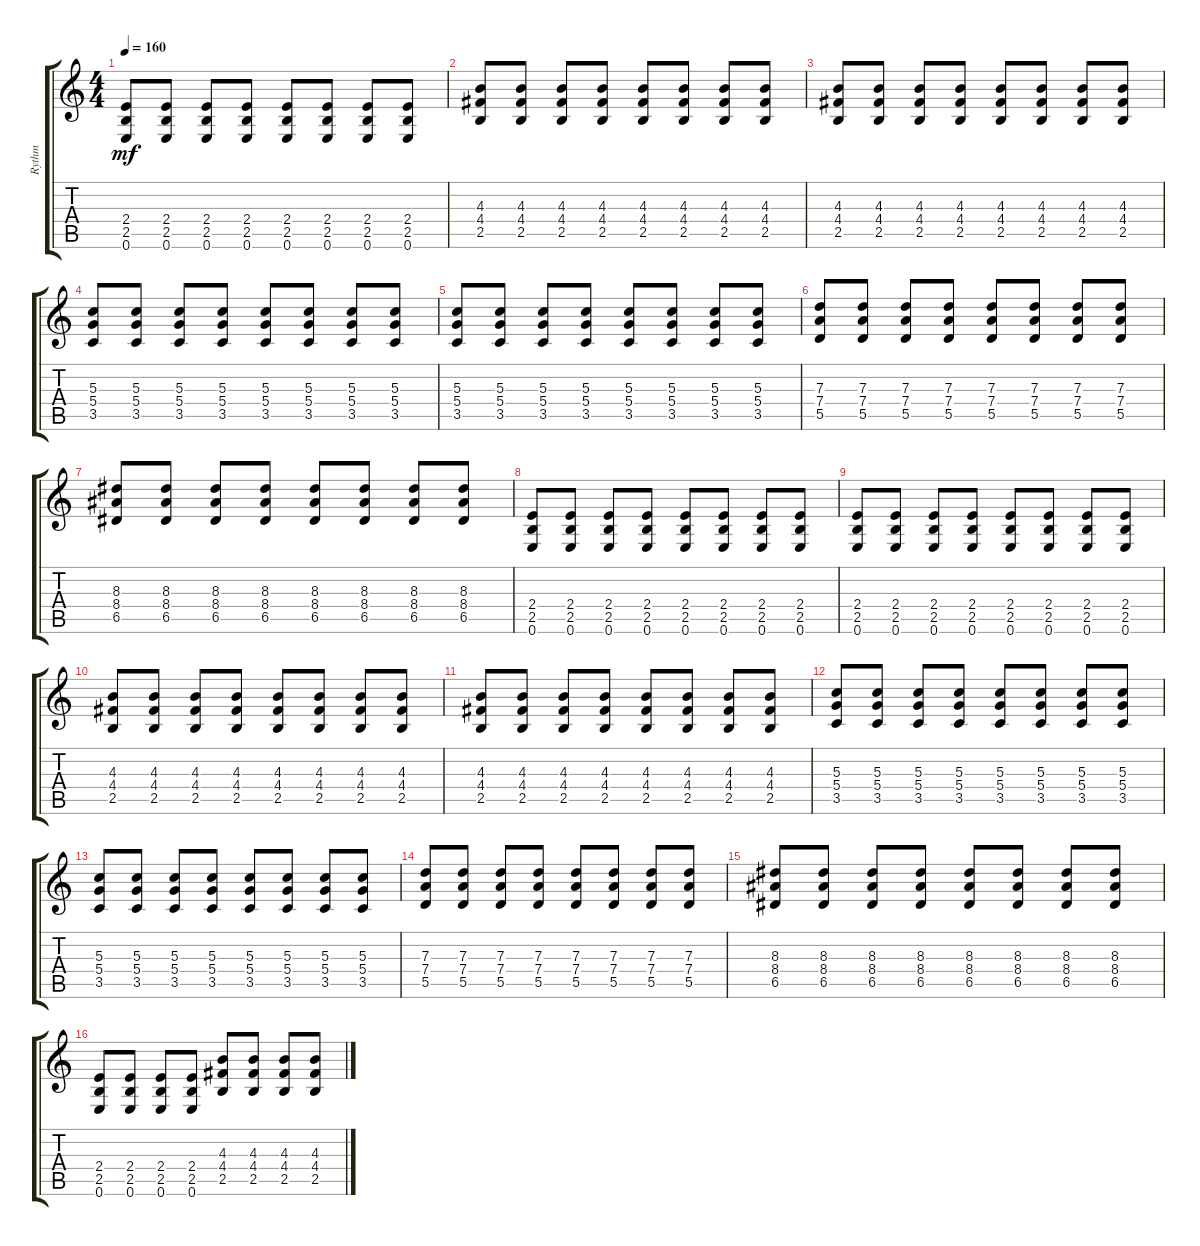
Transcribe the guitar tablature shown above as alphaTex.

\track ("Rythm" "Rythm") {instrument overdrivenguitar}
\staff {score tabs}
\tuning (E4 B3 G3 D3 A2 E2) {hide}
\ts (4 4)
\tempo 160
\clef g2
\ks c
(2.4 2.5 0.6).8{dy mf} (2.4 2.5 0.6).8 (2.4 2.5 0.6).8 (2.4 2.5 0.6).8 (2.4 2.5 0.6).8 (2.4 2.5 0.6).8 (2.4 2.5 0.6).8 (2.4 2.5 0.6).8 |
(4.3 4.4 2.5).8 (4.3 4.4 2.5).8 (4.3 4.4 2.5).8 (4.3 4.4 2.5).8 (4.3 4.4 2.5).8 (4.3 4.4 2.5).8 (4.3 4.4 2.5).8 (4.3 4.4 2.5).8 |
(4.3 4.4 2.5).8 (4.3 4.4 2.5).8 (4.3 4.4 2.5).8 (4.3 4.4 2.5).8 (4.3 4.4 2.5).8 (4.3 4.4 2.5).8 (4.3 4.4 2.5).8 (4.3 4.4 2.5).8 |
(5.3 5.4 3.5).8 (5.3 5.4 3.5).8 (5.3 5.4 3.5).8 (5.3 5.4 3.5).8 (5.3 5.4 3.5).8 (5.3 5.4 3.5).8 (5.3 5.4 3.5).8 (5.3 5.4 3.5).8 |
(5.3 5.4 3.5).8 (5.3 5.4 3.5).8 (5.3 5.4 3.5).8 (5.3 5.4 3.5).8 (5.3 5.4 3.5).8 (5.3 5.4 3.5).8 (5.3 5.4 3.5).8 (5.3 5.4 3.5).8 |
(7.3 7.4 5.5).8 (7.3 7.4 5.5).8 (7.3 7.4 5.5).8 (7.3 7.4 5.5).8 (7.3 7.4 5.5).8 (7.3 7.4 5.5).8 (7.3 7.4 5.5).8 (7.3 7.4 5.5).8 |
(8.3 8.4 6.5).8 (8.3 8.4 6.5).8 (8.3 8.4 6.5).8 (8.3 8.4 6.5).8 (8.3 8.4 6.5).8 (8.3 8.4 6.5).8 (8.3 8.4 6.5).8 (8.3 8.4 6.5).8 |
(2.4 2.5 0.6).8 (2.4 2.5 0.6).8 (2.4 2.5 0.6).8 (2.4 2.5 0.6).8 (2.4 2.5 0.6).8 (2.4 2.5 0.6).8 (2.4 2.5 0.6).8 (2.4 2.5 0.6).8 |
(2.4 2.5 0.6).8 (2.4 2.5 0.6).8 (2.4 2.5 0.6).8 (2.4 2.5 0.6).8 (2.4 2.5 0.6).8 (2.4 2.5 0.6).8 (2.4 2.5 0.6).8 (2.4 2.5 0.6).8 |
(4.3 4.4 2.5).8 (4.3 4.4 2.5).8 (4.3 4.4 2.5).8 (4.3 4.4 2.5).8 (4.3 4.4 2.5).8 (4.3 4.4 2.5).8 (4.3 4.4 2.5).8 (4.3 4.4 2.5).8 |
(4.3 4.4 2.5).8 (4.3 4.4 2.5).8 (4.3 4.4 2.5).8 (4.3 4.4 2.5).8 (4.3 4.4 2.5).8 (4.3 4.4 2.5).8 (4.3 4.4 2.5).8 (4.3 4.4 2.5).8 |
(5.3 5.4 3.5).8 (5.3 5.4 3.5).8 (5.3 5.4 3.5).8 (5.3 5.4 3.5).8 (5.3 5.4 3.5).8 (5.3 5.4 3.5).8 (5.3 5.4 3.5).8 (5.3 5.4 3.5).8 |
(5.3 5.4 3.5).8 (5.3 5.4 3.5).8 (5.3 5.4 3.5).8 (5.3 5.4 3.5).8 (5.3 5.4 3.5).8 (5.3 5.4 3.5).8 (5.3 5.4 3.5).8 (5.3 5.4 3.5).8 |
(7.3 7.4 5.5).8 (7.3 7.4 5.5).8 (7.3 7.4 5.5).8 (7.3 7.4 5.5).8 (7.3 7.4 5.5).8 (7.3 7.4 5.5).8 (7.3 7.4 5.5).8 (7.3 7.4 5.5).8 |
(8.3 8.4 6.5).8 (8.3 8.4 6.5).8 (8.3 8.4 6.5).8 (8.3 8.4 6.5).8 (8.3 8.4 6.5).8 (8.3 8.4 6.5).8 (8.3 8.4 6.5).8 (8.3 8.4 6.5).8 |
(2.4 2.5 0.6).8 (2.4 2.5 0.6).8 (2.4 2.5 0.6).8 (2.4 2.5 0.6).8 (4.3 4.4 2.5).8 (4.3 4.4 2.5).8 (4.3 4.4 2.5).8 (4.3 4.4 2.5).8
